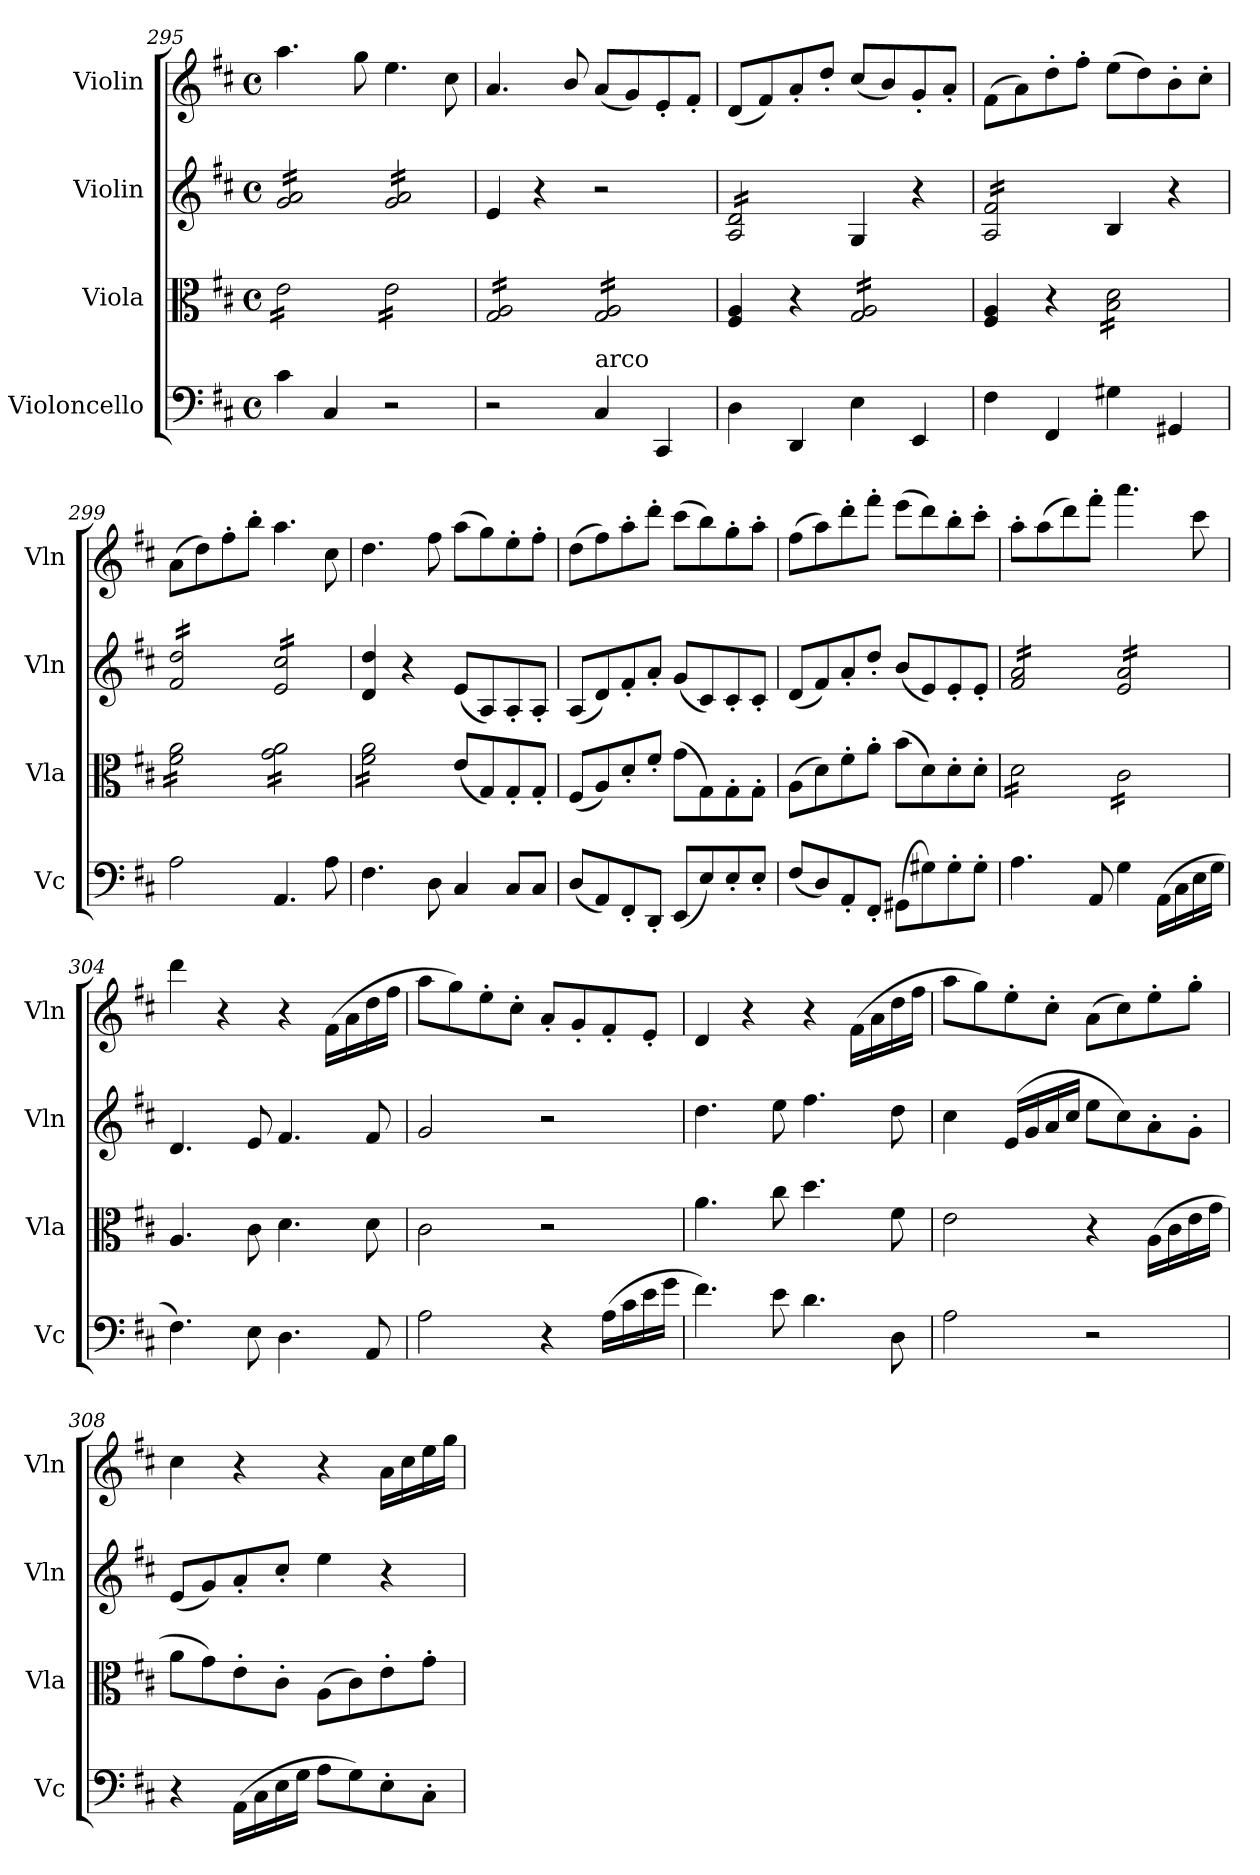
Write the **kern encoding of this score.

**kern	**kern	**kern	**kern
*part4	*part3	*part2	*part1
*staff4	*staff3	*staff2	*staff1
*I"Violoncello	*I"Viola	*I"Violin	*I"Violin
*I'Vc	*I'Vla	*I'Vln	*I'Vln
*clefF4	*clefC3	*clefG2	*clefG2
*k[f#c#]	*k[f#c#]	*k[f#c#]	*k[f#c#]
*M4/4	*M4/4	*M4/4	*M4/4
*met(c)	*met(c)	*met(c)	*met(c)
=295	=295	=295	=295
*	*tremolo	*	*
*	*	*tremolo	*
4c#\	16e\LL	16g/ 16a/LL	4.aa\
.	16e\	16g/ 16a/	.
.	16e\	16g/ 16a/	.
.	16e\	16g/ 16a/	.
4C#/	16e\	16g/ 16a/	.
.	16e\	16g/ 16a/	.
.	16e\	16g/ 16a/	8gg\
.	16e\JJ	16g/ 16a/JJ	.
2r	16e\LL	16g/ 16a/LL	4.ee\
.	16e\	16g/ 16a/	.
.	16e\	16g/ 16a/	.
.	16e\	16g/ 16a/	.
.	16e\	16g/ 16a/	.
.	16e\	16g/ 16a/	.
.	16e\	16g/ 16a/	8cc#\
.	16e\JJ	16g/ 16a/JJ	.
*	*	*Xtremolo	*
=296	=296	=296	=296
2r	16G/ 16A/LL	4e/	4.a/
.	16G/ 16A/	.	.
.	16G/ 16A/	.	.
.	16G/ 16A/	.	.
.	16G/ 16A/	4r	.
.	16G/ 16A/	.	.
.	16G/ 16A/	.	8b/
.	16G/ 16A/JJ	.	.
!LO:TX:a:t=arco	!	!	!
4C#/	16G/ 16A/LL	2r	(8a/L
.	16G/ 16A/	.	.
.	16G/ 16A/	.	8g/)
.	16G/ 16A/	.	.
4CC#/	16G/ 16A/	.	8e'/
.	16G/ 16A/	.	.
.	16G/ 16A/	.	8f#'/J
.	16G/ 16A/JJ	.	.
*	*Xtremolo	*	*
=297	=297	=297	=297
*	*	*tremolo	*
4D\	4F#/ 4A/	16A/ 16d/LL	(8d/L
.	.	16A/ 16d/	.
.	.	16A/ 16d/	8f#/)
.	.	16A/ 16d/	.
4DD/	4r	16A/ 16d/	8a'/
.	.	16A/ 16d/	.
.	.	16A/ 16d/	8dd'/J
.	.	16A/ 16d/JJ	.
*	*	*Xtremolo	*
*	*tremolo	*	*
4E\	16G/ 16A/LL	4G/	(8cc#/L
.	16G/ 16A/	.	.
.	16G/ 16A/	.	8b/)
.	16G/ 16A/	.	.
4EE/	16G/ 16A/	4r	8g'/
.	16G/ 16A/	.	.
.	16G/ 16A/	.	8a'/J
.	16G/ 16A/JJ	.	.
*	*Xtremolo	*	*
=298	=298	=298	=298
*	*	*tremolo	*
4F#\	4F#/ 4A/	16A/ 16f#/LL	(>8f#\L
.	.	16A/ 16f#/	.
.	.	16A/ 16f#/	8a\)
.	.	16A/ 16f#/	.
4FF#/	4r	16A/ 16f#/	8dd'\
.	.	16A/ 16f#/	.
.	.	16A/ 16f#/	8ff#'\J
.	.	16A/ 16f#/JJ	.
*	*	*Xtremolo	*
*	*tremolo	*	*
4G#X\	16B\ 16d\LL	4B/	(>8ee\L
.	16B\ 16d\	.	.
.	16B\ 16d\	.	8dd\)
.	16B\ 16d\	.	.
4GG#X/	16B\ 16d\	4r	8b'\
.	16B\ 16d\	.	.
.	16B\ 16d\	.	8cc#'\J
.	16B\ 16d\JJ	.	.
!!LO:LB:g=z
=299	=299	=299	=299
*	*	*tremolo	*
2A\	16f#\ 16a\LL	16f#/ 16dd/LL	(>8a\L
.	16f#\ 16a\	16f#/ 16dd/	.
.	16f#\ 16a\	16f#/ 16dd/	8dd\)
.	16f#\ 16a\	16f#/ 16dd/	.
.	16f#\ 16a\	16f#/ 16dd/	8ff#'\
.	16f#\ 16a\	16f#/ 16dd/	.
.	16f#\ 16a\	16f#/ 16dd/	8bb'\J
.	16f#\ 16a\JJ	16f#/ 16dd/JJ	.
4.AA/	16g\ 16a\LL	16e/ 16cc#/LL	4.aa\
.	16g\ 16a\	16e/ 16cc#/	.
.	16g\ 16a\	16e/ 16cc#/	.
.	16g\ 16a\	16e/ 16cc#/	.
.	16g\ 16a\	16e/ 16cc#/	.
.	16g\ 16a\	16e/ 16cc#/	.
8A\	16g\ 16a\	16e/ 16cc#/	8cc#\
.	16g\ 16a\JJ	16e/ 16cc#/JJ	.
*	*	*Xtremolo	*
=300	=300	=300	=300
4.F#\	16f#\ 16a\LL	4d/ 4dd/	4.dd\
.	16f#\ 16a\	.	.
.	16f#\ 16a\	.	.
.	16f#\ 16a\	.	.
.	16f#\ 16a\	4r	.
.	16f#\ 16a\	.	.
8D\	16f#\ 16a\	.	8ff#\
.	16f#\ 16a\JJ	.	.
*	*Xtremolo	*	*
4C#/	(8e/L	(8e/L	(>8aa\L
.	8G/)	8A/)	8gg\)
8C#/L	8G'/	8A'/	8ee'\
8C#/J	8G'/J	8A'/J	8ff#'\J
=301	=301	=301	=301
(8D/L	(8F#/L	(8A/L	(>8dd\L
8AA/)	8A/)	8d/)	8ff#\)
8FF#'/	8d'/	8f#'/	8aa'\
8DD'/J	8f#'/J	8a'/J	8ddd'\J
(8EE/L	(>8g\L	(8g/L	(>8ccc#\L
8E/)	8G\)	8c#/)	8bb\)
8E'/	8G'\	8c#'/	8gg'\
8E'/J	8G'\J	8c#'/J	8aa'\J
=302	=302	=302	=302
(8F#/L	(>8A\L	(8d/L	(>8ff#\L
8D/)	8d\)	8f#/)	8aa\)
8AA'/	8f#'\	8a'/	8ddd'\
8FF#'/J	8a'\J	8dd'/J	8fff#'\J
(>8GG#X\L	(>8b\L	(8b/L	(>8eee\L
8G#X\)	8d\)	8e/)	8ddd\)
8G#'\	8d'\	8e'/	8bb'\
8G#'\J	8d'\J	8e'/J	8ccc#'\J
=303	=303	=303	=303
*	*tremolo	*	*
*	*	*tremolo	*
4.A\	16d\LL	16f#/ 16a/LL	8aa'\L
.	16d\	16f#/ 16a/	.
.	16d\	16f#/ 16a/	(>8aa\
.	16d\	16f#/ 16a/	.
.	16d\	16f#/ 16a/	8ddd\)
.	16d\	16f#/ 16a/	.
8AA/	16d\	16f#/ 16a/	8fff#'\J
.	16d\JJ	16f#/ 16a/JJ	.
4G\	16c#\LL	16e/ 16a/LL	4.aaa\
.	16c#\	16e/ 16a/	.
.	16c#\	16e/ 16a/	.
.	16c#\	16e/ 16a/	.
(>16AA\LL	16c#\	16e/ 16a/	.
16C#\	16c#\	16e/ 16a/	.
16E\	16c#\	16e/ 16a/	8ccc#\
16G\JJ	16c#\JJ	16e/ 16a/JJ	.
*	*	*Xtremolo	*
*	*Xtremolo	*	*
=304	=304	=304	=304
4.F#\)	4.A/	4.d/	4ddd\
.	.	.	4r
8E\	8c#\	8e/	.
4.D\	4.d\	4.f#/	4r
.	.	.	(>16f#\LL
.	.	.	16a\
8AA/	8d\	8f#/	16dd\
.	.	.	16ff#\JJ
!!LO:LB:g=z
=305	=305	=305	=305
2A\	2c#\	2g/	8aa\L
.	.	.	8gg\)
.	.	.	8ee'\
.	.	.	8cc#'\J
4r	2r	2r	8a'/L
.	.	.	8g'/
(>16A\LL	.	.	8f#'/
16c#\	.	.	.
16e\	.	.	8e'/J
16g\JJ	.	.	.
=306	=306	=306	=306
4.f#\)	4.a\	4.dd\	4d/
.	.	.	4r
8e\	8cc#\	8ee\	.
4.d\	4.dd\	4.ff#\	4r
.	.	.	(>16f#\LL
.	.	.	16a\
8D\	8f#\	8dd\	16dd\
.	.	.	16ff#\JJ
=307	=307	=307	=307
2A\	2e\	4cc#\	8aa\L
.	.	.	8gg\)
.	.	(>16e/LL	8ee'\
.	.	16g/	.
.	.	16a/	8cc#'\J
.	.	16cc#/JJ	.
2r	4r	8ee\L	(>8a\L
.	.	8cc#\)	8cc#\)
.	(>16A\LL	8a'\	8ee'\
.	16c#\	.	.
.	16e\	8g'\J	8gg'\J
.	16g\JJ	.	.
=308	=308	=308	=308
4r	8a\L	(8e/L	4cc#\
.	8g\)	8g/)	.
(>16AA\LL	8e'\	8a'/	4r
16C#\	.	.	.
16E\	8c#'\J	8cc#'/J	.
16G\JJ	.	.	.
8A\L	(>8A\L	4ee\	4r
8G\)	8c#\)	.	.
8E'\	8e'\	4r	16a\LL
.	.	.	16cc#\
8C#'\J	8g'\J	.	16ee\
.	.	.	16gg\JJ
=	=	=	=
*-	*-	*-	*-
